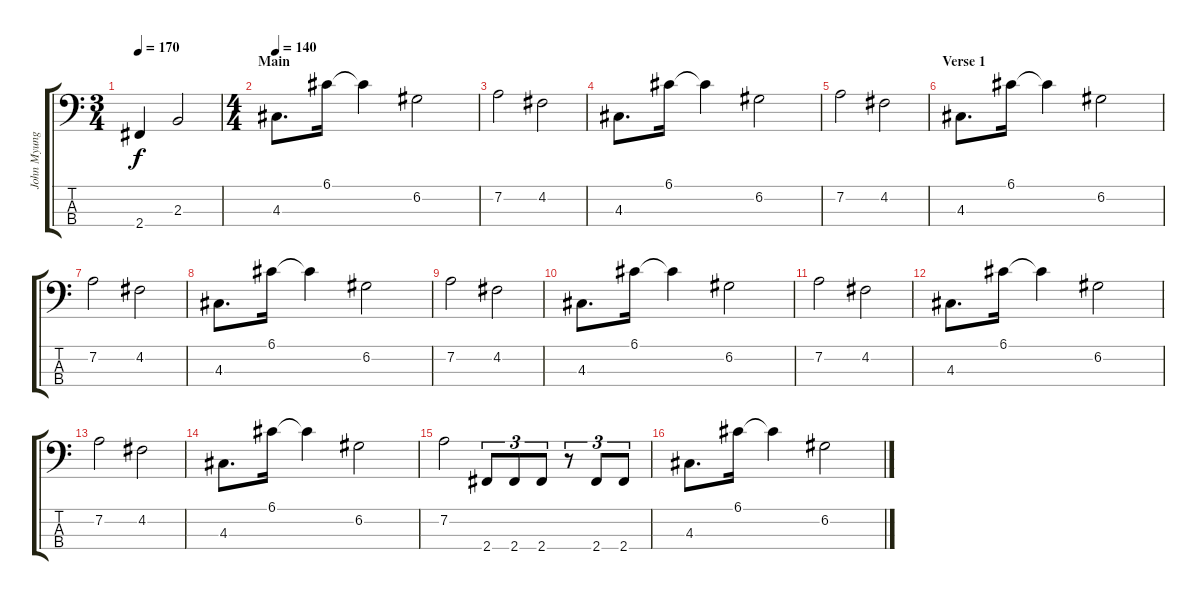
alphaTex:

\track ("John Myung Bass Guitar" "John Myung") {instrument electricbassfinger}
\staff {score tabs}
\tuning (G2 D2 A1 E1) {hide}
\ts (3 4)
\tempo 170
\clef f4
\ks c
2.4{t}.4{dy f} 2.3.2 |
\ts (4 4)
\section ("" "Main")
\tempo 140
4.3.8{d} 6.1.16 6.1{t}.4 6.2.2 |
7.2.2 4.2.2 |
4.3.8{d} 6.1.16 6.1{t}.4 6.2.2 |
7.2.2 4.2.2 |
\section ("" "Verse 1")
4.3.8{d} 6.1.16 6.1{t}.4 6.2.2 |
7.2.2 4.2.2 |
4.3.8{d} 6.1.16 6.1{t}.4 6.2.2 |
7.2.2 4.2.2 |
4.3.8{d} 6.1.16 6.1{t}.4 6.2.2 |
7.2.2 4.2.2 |
4.3.8{d} 6.1.16 6.1{t}.4 6.2.2 |
7.2.2 4.2.2 |
4.3.8{d} 6.1.16 6.1{t}.4 6.2.2 |
7.2.2 2.4.8{tu (3 2)} 2.4.8{tu (3 2)} 2.4.8{tu (3 2)} r.8{tu (3 2)} 2.4.8{tu (3 2)} 2.4.8{tu (3 2)} |
4.3.8{d} 6.1.16 6.1{t}.4 6.2.2
